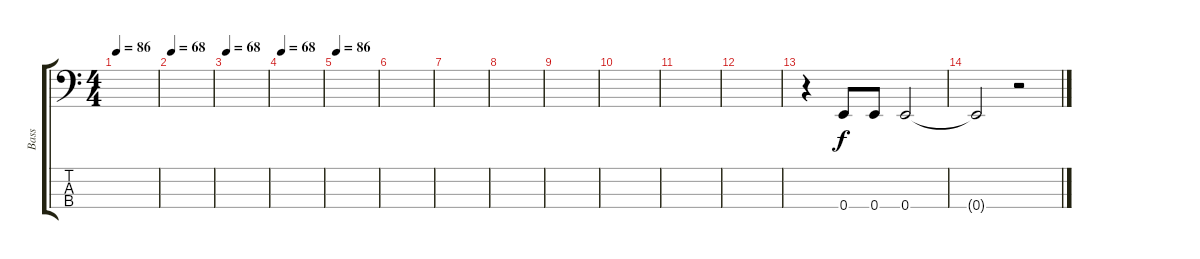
\track ("Bass" "Bass") {instrument electricbasspick}
\staff {score tabs}
\tuning (G2 D2 A1 E1) {hide}
\ts (4 4)
\tempo 86
\tempo 68
\tempo 86
\clef f4
\ks c
|
\tempo 68
|
\tempo 68
|
\tempo 68
|
\tempo 86
|
|
|
|
|
|
|
|
r.4 0.4.8 0.4.8 0.4.2 |
0.4{t}.2 r.2
